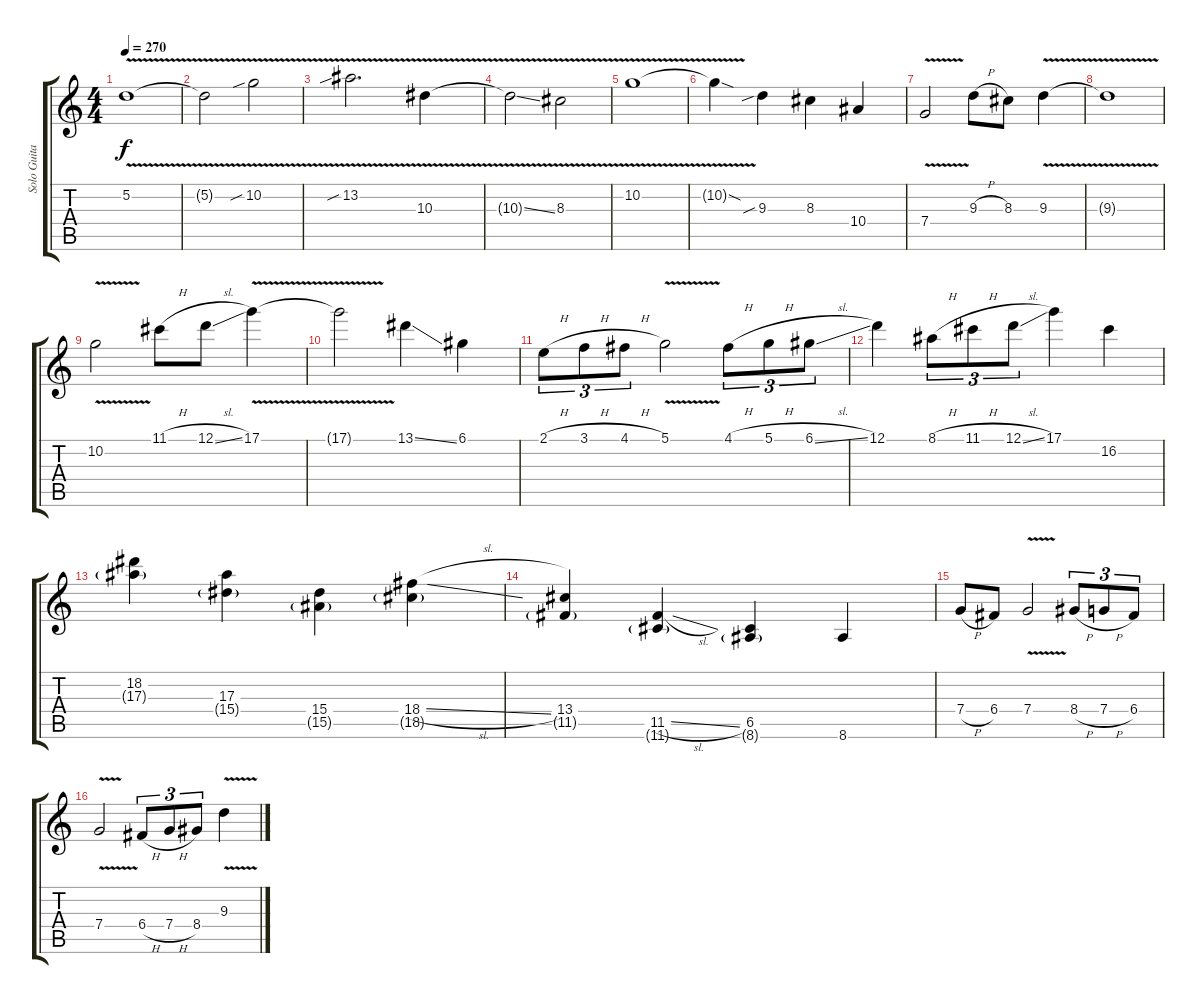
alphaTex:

\track ("Solo Guitar / Mika" "Solo Guita") {instrument overdrivenguitar}
\staff {score tabs}
\tuning (D4 A3 F3 C3 G2 D2) {hide}
\ts (4 4)
\tempo 270
\clef g2
\ks c
5.2{v}.1{dy f} |
5.2{v t}.2 10.2{v sib}.2 |
13.2{v sib}.2{d} 10.3{v}.4 |
10.3{v ss t}.2 8.3{v}.2 |
10.2{v}.1 |
10.2{v sod t}.4 9.3{sib}.4 8.3.4 10.4.4 |
7.4{v}.2 9.3{h}.8 8.3.8 9.3{v}.4 |
9.3{v t}.1 |
10.2{v}.2 11.1{h}.8 12.1{sl}.8 17.1{v}.4 |
17.1{v t}.2 13.1{ss}.4 6.1.4 |
2.1{h}.8{tu (3 2)} 3.1{h}.8{tu (3 2)} 4.1{h}.8{tu (3 2)} 5.1{v}.2 4.1{h}.8{tu (3 2)} 5.1{h}.8{tu (3 2)} 6.1{sl}.8{tu (3 2)} |
12.1.4 8.1{h}.8{tu (3 2)} 11.1{h}.8{tu (3 2)} 12.1{sl}.8{tu (3 2)} 17.1.4 16.2.4 |
(18.2 17.3{g}).4 (17.3 15.4{g}).4 (15.4 15.5{g}).4 (18.4{sl} 18.5{g}).4 |
(13.4 11.5{g}).4 (11.5{sl} 11.6{g}).4 (6.5 8.6{g}).4 8.6.4 |
7.4{h}.8 6.4.8 7.4{v}.2 8.4{h}.8{tu (3 2)} 7.4{h}.8{tu (3 2)} 6.4.8{tu (3 2)} |
7.4{v}.2 6.4{h}.8{tu (3 2)} 7.4{h}.8{tu (3 2)} 8.4.8{tu (3 2)} 9.3{v}.4
